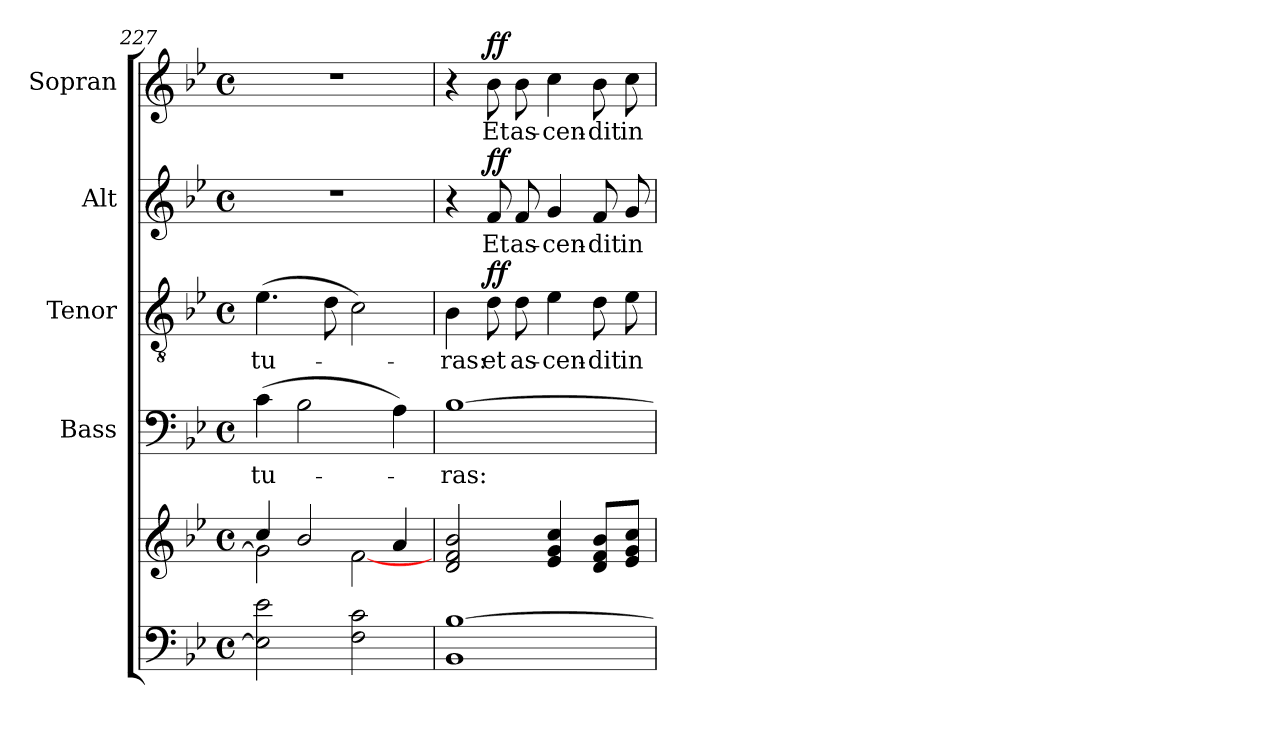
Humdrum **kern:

**kern	**kern	**kern	**text	**kern	**text	**dynam	**kern	**text	**dynam	**kern	**text	**dynam
*part5	*part5	*part4	*part4	*part3	*part3	*part3	*part2	*part2	*part2	*part1	*part1	*part1
*staff6	*staff5	*staff4	*staff4	*staff3	*staff3	*staff3	*staff2	*staff2	*staff2	*staff1	*staff1	*staff1
*	*	*I"Bass	*	*I"Tenor	*	*	*I"Alt	*	*	*I"Sopran	*	*
*	*	*I'B.	*	*I'T.	*	*	*I'A.	*	*	*I'S.	*	*
*clefF4	*clefG2	*clefF4	*	*clefGv2	*	*	*clefG2	*	*	*clefG2	*	*
*k[b-e-]	*k[b-e-]	*k[b-e-]	*	*k[b-e-]	*	*	*k[b-e-]	*	*	*k[b-e-]	*	*
*B-:	*B-:	*B-:	*	*B-:	*	*	*B-:	*	*	*B-:	*	*
*M4/4	*M4/4	*M4/4	*	*M4/4	*	*	*M4/4	*	*	*M4/4	*	*
*met(c)	*met(c)	*met(c)	*	*met(c)	*	*	*met(c)	*	*	*met(c)	*	*
=227	=227	=227	=227	=227	=227	=227	=227	=227	=227	=227	=227	=227
*	*^	*	*	*	*	*	*	*	*	*	*	*
!	!	!	!	!LO:LY:b	!	!LO:LY:b	!	!	!	!	!	!	!
2E-\] 2e-\	4cc/	2g\]	(>4c\	-tu-	(>4.e-\	-tu-	.	1r	.	.	1r	.	.
.	2b-/	.	2B-\	.	.	.	.	.	.	.	.	.	.
.	.	.	.	.	8d\	.	.	.	.	.	.	.	.
2F\ 2c\	.	[<2f\	.	.	2c\)	.	.	.	.	.	.	.	.
.	4a/	.	4A\)	.	.	.	.	.	.	.	.	.	.
*	*v	*v	*	*	*	*	*	*	*	*	*	*	*
!!LO:PB:g=z
=228	=228	=228	=228	=228	=228	=228	=228	=228	=228	=228	=228	=228
*^	*	*	*	*	*	*	*	*	*	*	*	*
!	!	!	!	!LO:LY:b	!	!LO:LY:b	!	!	!	!	!	!	!
[>1B-	1BB-	2d/ 2f/ 2b-/	[1B-	-ras:	4B-\	-ras:	.	4r	.	.	4r	.	.
!	!	!	!	!	!	!LO:LY:b	!LO:DY:a	!	!LO:LY:b	!LO:DY:a	!	!LO:LY:b	!LO:DY:a
.	.	.	.	.	8d\	et	ff	8f/	Et	ff	8b-\	Et	ff
!	!	!	!	!	!	!LO:LY:b	!	!	!LO:LY:b	!	!	!LO:LY:b	!
.	.	.	.	.	8d\	as-	.	8f/	as-	.	8b-\	as-	.
!	!	!	!	!	!	!LO:LY:b	!	!	!LO:LY:b	!	!	!LO:LY:b	!
.	.	4e-/ 4g/ 4cc/	.	.	4e-\	-cen-	.	4g/	-cen-	.	4cc\	-cen-	.
!	!	!	!	!	!	!LO:LY:b	!	!	!LO:LY:b	!	!	!LO:LY:b	!
.	.	8d/ 8f/ 8b-/L	.	.	8d\	-dit	.	8f/	-dit	.	8b-\	-dit	.
!	!	!	!	!	!	!LO:LY:b	!	!	!LO:LY:b	!	!	!LO:LY:b	!
.	.	8e-/ 8g/ 8cc/J	.	.	8e-\	in	.	8g/	in	.	8cc\	in	.
*v	*v	*	*	*	*	*	*	*	*	*	*	*	*
=	=	=	=	=	=	=	=	=	=	=	=	=
*-	*-	*-	*-	*-	*-	*-	*-	*-	*-	*-	*-	*-
